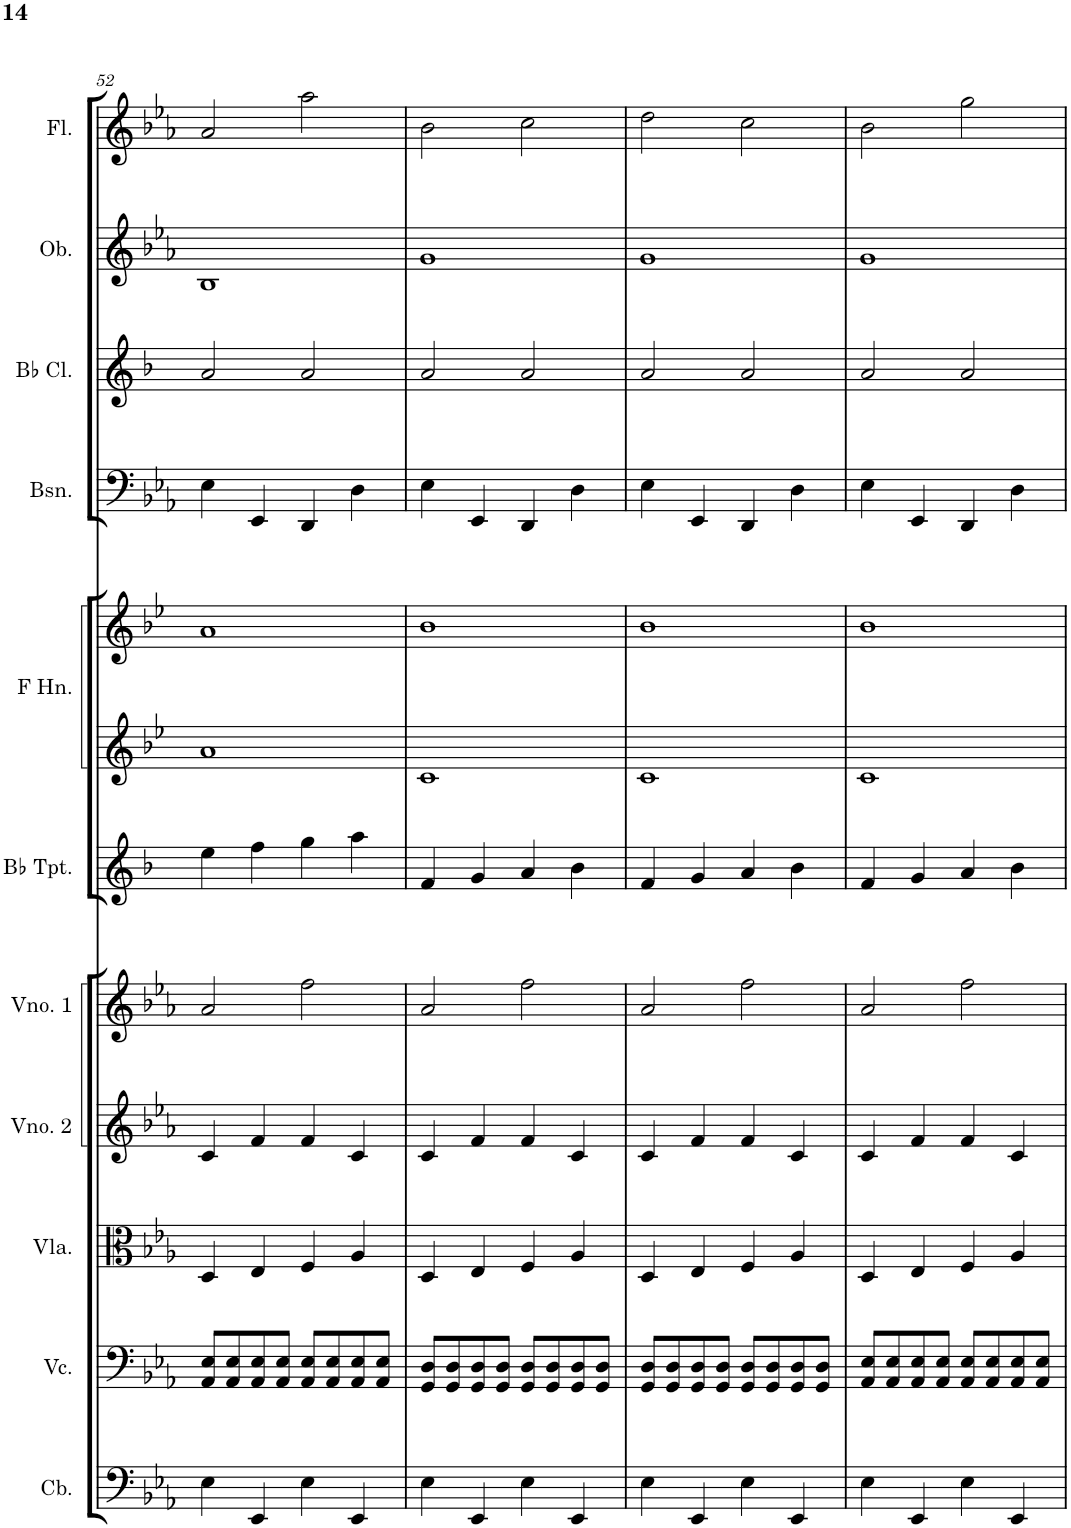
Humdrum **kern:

**kern	**kern	**kern	**kern	**kern	**kern	**kern	**kern	**kern	**kern	**kern	**kern
*part11	*part10	*part9	*part8	*part7	*part6	*part5	*part5	*part4	*part3	*part2	*part1
*staff12	*staff11	*staff10	*staff9	*staff8	*staff7	*staff6	*staff5	*staff4	*staff3	*staff2	*staff1
*I"Contrabaixo	*I"Violoncelo	*I"Viola	*I"Violino 2	*I"Violino 1	*I"Trumpets in Bb	*I"Horns in F	*	*I"Bassoons	*I"Clarinets in Bb	*I"Oboes	*I"Flutes
*I'Cb.	*I'Vc.	*I'Vla.	*I'Vno. 2	*I'Vno. 1	*	*	*	*I'Bsn.	*	*I'Ob.	*I'Fl.
!!LO:PB:g=z
*clefF4	*clefF4	*clefC3	*clefG2	*clefG2	*clefG2	*clefG2	*clefG2	*clefF4	*clefG2	*clefG2	*clefG2
*Trd7c12	*	*	*	*	*Trd1c2	*Trd4c7	*Trd4c7	*	*Trd1c2	*	*
*k[b-e-a-]	*k[b-e-a-]	*k[b-e-a-]	*k[b-e-a-]	*k[b-e-a-]	*k[b-]	*k[b-e-]	*k[b-e-]	*k[b-e-a-]	*k[b-]	*k[b-e-a-]	*k[b-e-a-]
*M4/4	*M4/4	*M4/4	*M4/4	*M4/4	*M4/4	*M4/4	*M4/4	*M4/4	*M4/4	*M4/4	*M4/4
=52	=52	=52	=52	=52	=52	=52	=52	=52	=52	=52	=52
4E-\	8AA-/ 8E-/L	4D/	4c/	2a-/	4ee\	1a	1a	4E-\	2a/	1B-	2a-/
.	8AA-/ 8E-/	.	.	.	.	.	.	.	.	.	.
4EE-/	8AA-/ 8E-/	4E-/	4f/	.	4ff\	.	.	4EE-/	.	.	.
.	8AA-/ 8E-/J	.	.	.	.	.	.	.	.	.	.
4E-\	8AA-/ 8E-/L	4F/	4f/	2ff\	4gg\	.	.	4DD/	2a/	.	2aa-\
.	8AA-/ 8E-/	.	.	.	.	.	.	.	.	.	.
4EE-/	8AA-/ 8E-/	4A-/	4c/	.	4aa\	.	.	4D\	.	.	.
.	8AA-/ 8E-/J	.	.	.	.	.	.	.	.	.	.
=53	=53	=53	=53	=53	=53	=53	=53	=53	=53	=53	=53
4E-\	8GG/ 8D/L	4D/	4c/	2a-/	4f/	1c	1b-	4E-\	2a/	1g	2b-\
.	8GG/ 8D/	.	.	.	.	.	.	.	.	.	.
4EE-/	8GG/ 8D/	4E-/	4f/	.	4g/	.	.	4EE-/	.	.	.
.	8GG/ 8D/J	.	.	.	.	.	.	.	.	.	.
4E-\	8GG/ 8D/L	4F/	4f/	2ff\	4a/	.	.	4DD/	2a/	.	2cc\
.	8GG/ 8D/	.	.	.	.	.	.	.	.	.	.
4EE-/	8GG/ 8D/	4A-/	4c/	.	4b-\	.	.	4D\	.	.	.
.	8GG/ 8D/J	.	.	.	.	.	.	.	.	.	.
=54	=54	=54	=54	=54	=54	=54	=54	=54	=54	=54	=54
4E-\	8GG/ 8D/L	4D/	4c/	2a-/	4f/	1c	1b-	4E-\	2a/	1g	2dd\
.	8GG/ 8D/	.	.	.	.	.	.	.	.	.	.
4EE-/	8GG/ 8D/	4E-/	4f/	.	4g/	.	.	4EE-/	.	.	.
.	8GG/ 8D/J	.	.	.	.	.	.	.	.	.	.
4E-\	8GG/ 8D/L	4F/	4f/	2ff\	4a/	.	.	4DD/	2a/	.	2cc\
.	8GG/ 8D/	.	.	.	.	.	.	.	.	.	.
4EE-/	8GG/ 8D/	4A-/	4c/	.	4b-\	.	.	4D\	.	.	.
.	8GG/ 8D/J	.	.	.	.	.	.	.	.	.	.
=55	=55	=55	=55	=55	=55	=55	=55	=55	=55	=55	=55
4E-\	8AA-/ 8E-/L	4D/	4c/	2a-/	4f/	1c	1b-	4E-\	2a/	1g	2b-\
.	8AA-/ 8E-/	.	.	.	.	.	.	.	.	.	.
4EE-/	8AA-/ 8E-/	4E-/	4f/	.	4g/	.	.	4EE-/	.	.	.
.	8AA-/ 8E-/J	.	.	.	.	.	.	.	.	.	.
4E-\	8AA-/ 8E-/L	4F/	4f/	2ff\	4a/	.	.	4DD/	2a/	.	2gg\
.	8AA-/ 8E-/	.	.	.	.	.	.	.	.	.	.
4EE-/	8AA-/ 8E-/	4A-/	4c/	.	4b-\	.	.	4D\	.	.	.
.	8AA-/ 8E-/J	.	.	.	.	.	.	.	.	.	.
=	=	=	=	=	=	=	=	=	=	=	=
*-	*-	*-	*-	*-	*-	*-	*-	*-	*-	*-	*-
